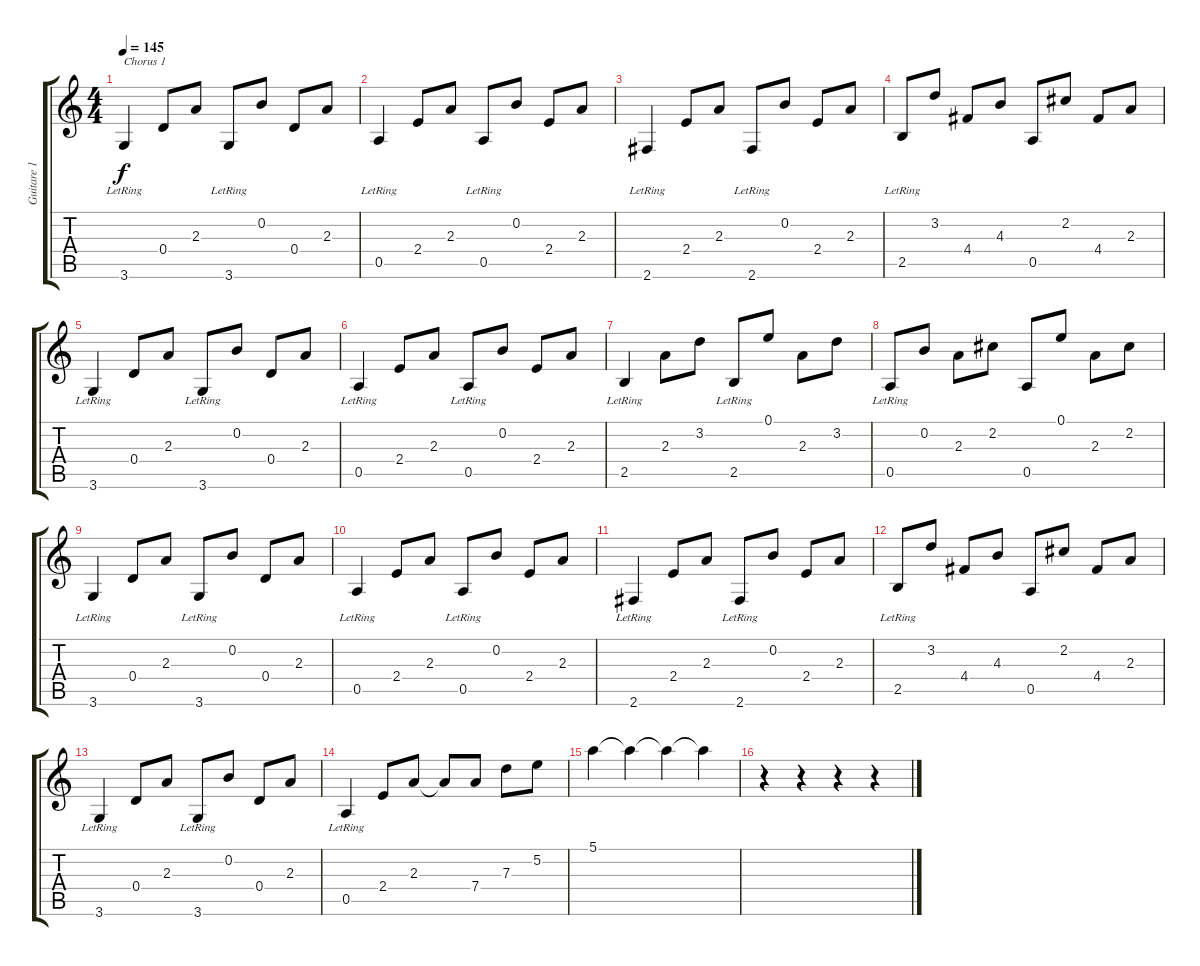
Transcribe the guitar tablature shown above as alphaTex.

\track ("Guitare 1" "Guitare 1") {instrument acousticguitarnylon}
\staff {score tabs}
\tuning (E4 B3 G3 D3 A2 E2) {hide}
\ts (4 4)
\tempo 145
\clef g2
\ks c
3.6{lr}.4{txt "Chorus 1" dy f} 0.4.8 2.3.8 3.6{lr}.8 0.2.8 0.4.8 2.3.8 |
0.5{lr}.4 2.4.8 2.3.8 0.5{lr}.8 0.2.8 2.4.8 2.3.8 |
2.6{lr}.4 2.4.8 2.3.8 2.6{lr}.8 0.2.8 2.4.8 2.3.8 |
2.5{lr}.8 3.2.8 4.4.8 4.3.8 0.5.8 2.2.8 4.4.8 2.3.8 |
3.6{lr}.4 0.4.8 2.3.8 3.6{lr}.8 0.2.8 0.4.8 2.3.8 |
0.5{lr}.4 2.4.8 2.3.8 0.5{lr}.8 0.2.8 2.4.8 2.3.8 |
2.5{lr}.4 2.3.8 3.2.8 2.5{lr}.8 0.1.8 2.3.8 3.2.8 |
0.5{lr}.8 0.2.8 2.3.8 2.2.8 0.5.8 0.1.8 2.3.8 2.2.8 |
3.6{lr}.4 0.4.8 2.3.8 3.6{lr}.8 0.2.8 0.4.8 2.3.8 |
0.5{lr}.4 2.4.8 2.3.8 0.5{lr}.8 0.2.8 2.4.8 2.3.8 |
2.6{lr}.4 2.4.8 2.3.8 2.6{lr}.8 0.2.8 2.4.8 2.3.8 |
2.5{lr}.8 3.2.8 4.4.8 4.3.8 0.5.8 2.2.8 4.4.8 2.3.8 |
3.6{lr}.4 0.4.8 2.3.8 3.6{lr}.8 0.2.8 0.4.8 2.3.8 |
0.5{lr}.4 2.4.8 2.3.8 2.3{t}.8 7.4.8 7.3.8 5.2.8 |
5.1.4 5.1{t}.4 5.1{t}.4 5.1{t}.4 |
r.4 r.4 r.4 r.4
